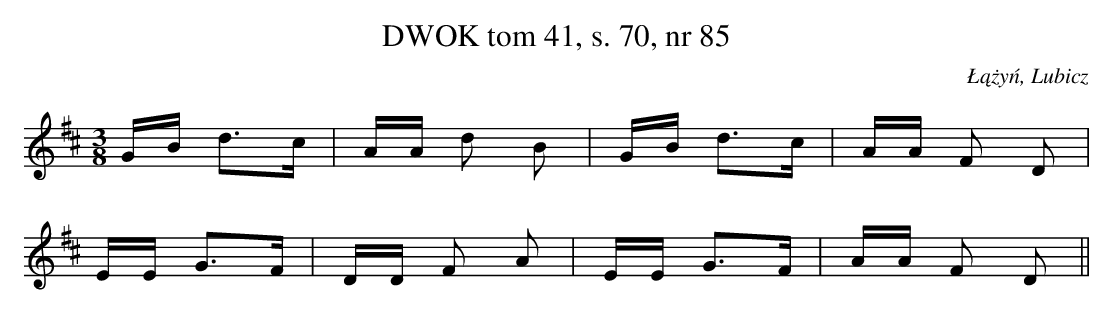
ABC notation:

X:1
T:DWOK tom 41, s. 70, nr 85
O:Łążyń, Lubicz
L:1/16
M:3/8
K:D
GB d3c|AA d2 B2|GB d3c|AA F2 D2|
EE G3F|DD F2 A2|EE G3F|AA F2 D2||
